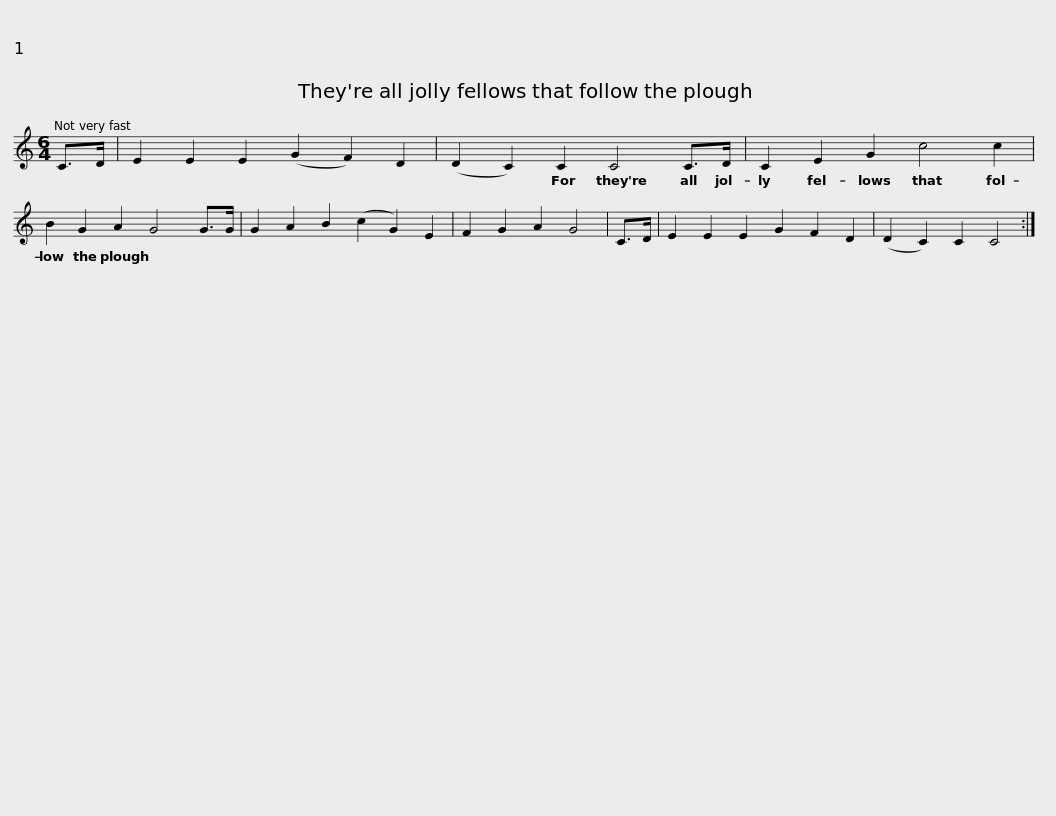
X:1
L:1/8
M:6/4
I:linebreak $
K:C
V:1 treble
V:1
 C>D | E2 E2 E2 (G2 F2) D2 | (D2 C2) C2 C4 C>D | C2 E2 G2 c4 c2 | B2 G2 A2 G4 G>G |$ %5
 G2 A2 B2 (c2 G2) E2 | F2 G2 A2 G4 | C>D | E2 E2 E2 G2 F2 D2 | (D2 C2) C2 C4 :| %10
